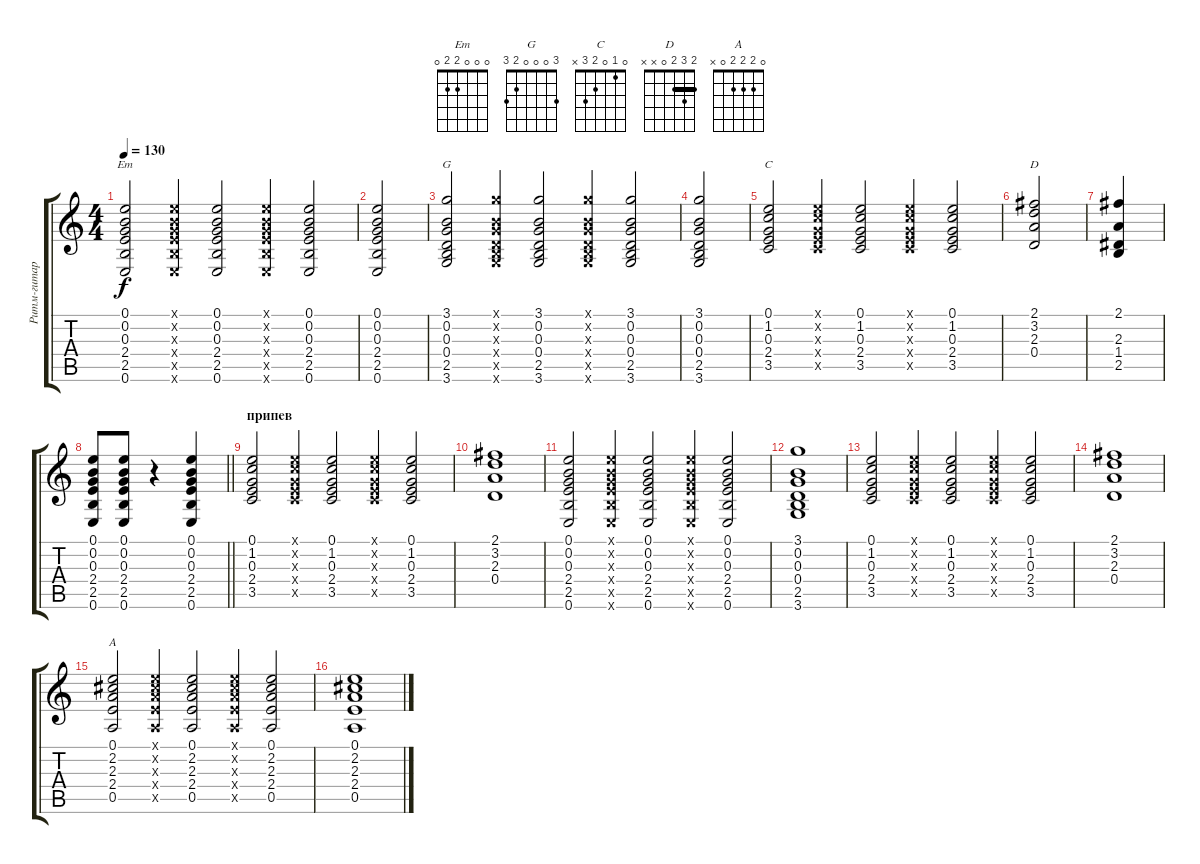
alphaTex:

\track ("Ритм-гитара" "Ритм-гитар") {instrument electricguitarjazz}
\staff {score tabs}
\tuning (E4 B3 G3 D3 A2 E2) {hide}
\chord ("Em" 0 0 0 2 2 0)
\chord ("G" 3 0 0 0 2 3)
\chord ("C" 0 1 0 2 3 x)
\chord ("D" 2 3 2 0 x x) {barre 2}
\chord ("A" 0 2 2 2 0 x)
\ts (4 4)
\tempo 130
\clef g2
\ks c
(0.1 0.2 0.3 2.4 2.5 0.6).2{ch "Em" dy f} (0.1{x} 0.2{x} 0.3{x} 2.4{x} 2.5{x} 0.6{x}).4 (0.1 0.2 0.3 2.4 2.5 0.6).2 (0.1{x} 0.2{x} 0.3{x} 2.4{x} 2.5{x} 0.6{x}).4 (0.1 0.2 0.3 2.4 2.5 0.6).2 |
(0.1 0.2 0.3 2.4 2.5 0.6).2 |
(3.1 0.2 0.3 0.4 2.5 3.6).2{ch "G"} (3.1{x} 0.2{x} 0.3{x} 0.4{x} 2.5{x} 3.6{x}).4 (3.1 0.2 0.3 0.4 2.5 3.6).2 (3.1{x} 0.2{x} 0.3{x} 0.4{x} 2.5{x} 3.6{x}).4 (3.1 0.2 0.3 0.4 2.5 3.6).2 |
(3.1 0.2 0.3 0.4 2.5 3.6).2 |
(0.1 1.2 0.3 2.4 3.5).2{ch "C"} (0.1{x} 1.2{x} 0.3{x} 2.4{x} 3.5{x}).4 (0.1 1.2 0.3 2.4 3.5).2 (0.1{x} 1.2{x} 0.3{x} 2.4{x} 3.5{x}).4 (0.1 1.2 0.3 2.4 3.5).2 |
(2.1 3.2 2.3 0.4).2{ch "D"} |
(2.1 2.3 1.4 2.5).4 |
\barLineRight lightlight
(0.1 0.2 0.3 2.4 2.5 0.6).8 (0.1 0.2 0.3 2.4 2.5 0.6).8 r.4 (0.1 0.2 0.3 2.4 2.5 0.6).4 |
\section ("" "припев")
(0.1 1.2 0.3 2.4 3.5).2 (0.1{x} 1.2{x} 0.3{x} 2.4{x} 3.5{x}).4 (0.1 1.2 0.3 2.4 3.5).2 (0.1{x} 1.2{x} 0.3{x} 2.4{x} 3.5{x}).4 (0.1 1.2 0.3 2.4 3.5).2 |
(2.1 3.2 2.3 0.4).1 |
(0.1 0.2 0.3 2.4 2.5 0.6).2 (0.1{x} 0.2{x} 0.3{x} 2.4{x} 2.5{x} 0.6{x}).4 (0.1 0.2 0.3 2.4 2.5 0.6).2 (0.1{x} 0.2{x} 0.3{x} 2.4{x} 2.5{x} 0.6{x}).4 (0.1 0.2 0.3 2.4 2.5 0.6).2 |
(3.1 0.2 0.3 0.4 2.5 3.6).1 |
(0.1 1.2 0.3 2.4 3.5).2 (0.1{x} 1.2{x} 0.3{x} 2.4{x} 3.5{x}).4 (0.1 1.2 0.3 2.4 3.5).2 (0.1{x} 1.2{x} 0.3{x} 2.4{x} 3.5{x}).4 (0.1 1.2 0.3 2.4 3.5).2 |
(2.1 3.2 2.3 0.4).1 |
(0.1 2.2 2.3 2.4 0.5).2{ch "A"} (0.1{x} 2.2{x} 2.3{x} 2.4{x} 0.5{x}).4 (0.1 2.2 2.3 2.4 0.5).2 (0.1{x} 2.2{x} 2.3{x} 2.4{x} 0.5{x}).4 (0.1 2.2 2.3 2.4 0.5).2 |
(0.1 2.2 2.3 2.4 0.5).1
